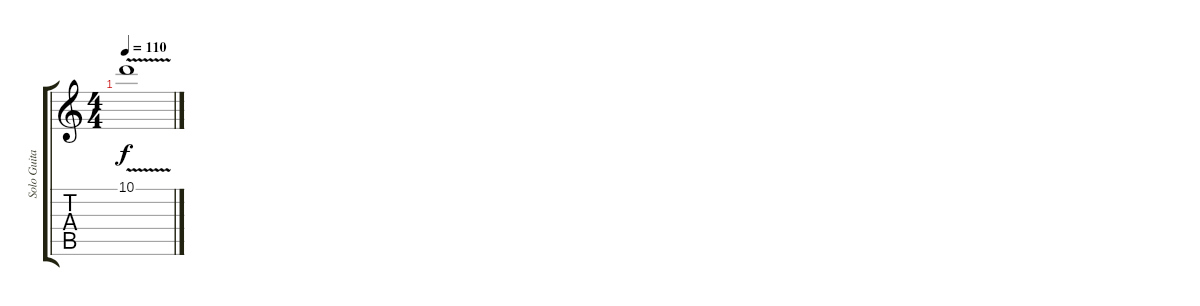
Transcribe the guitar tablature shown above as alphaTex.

\track ("Solo Guitar" "Solo Guita") {instrument distortionguitar}
\staff {score tabs}
\tuning (E4 B3 G3 D3 A2 E2) {hide}
\ts (4 4)
\tempo 110
\clef g2
\ks c
10.1{v}.1{dy f}
